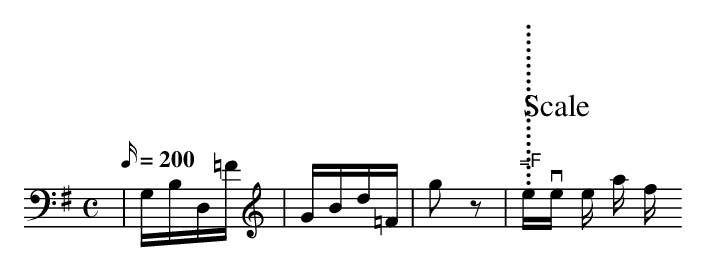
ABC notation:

X:1G7............................................Plays a G7 chord
T:Scale
M:C
L:1/16
Q:200
K:Gmaj...........................................Automatically add the accidentals
|G,B,D,=F|GBd=F|g2z2|....................."=F" removes the sharp from "F"
